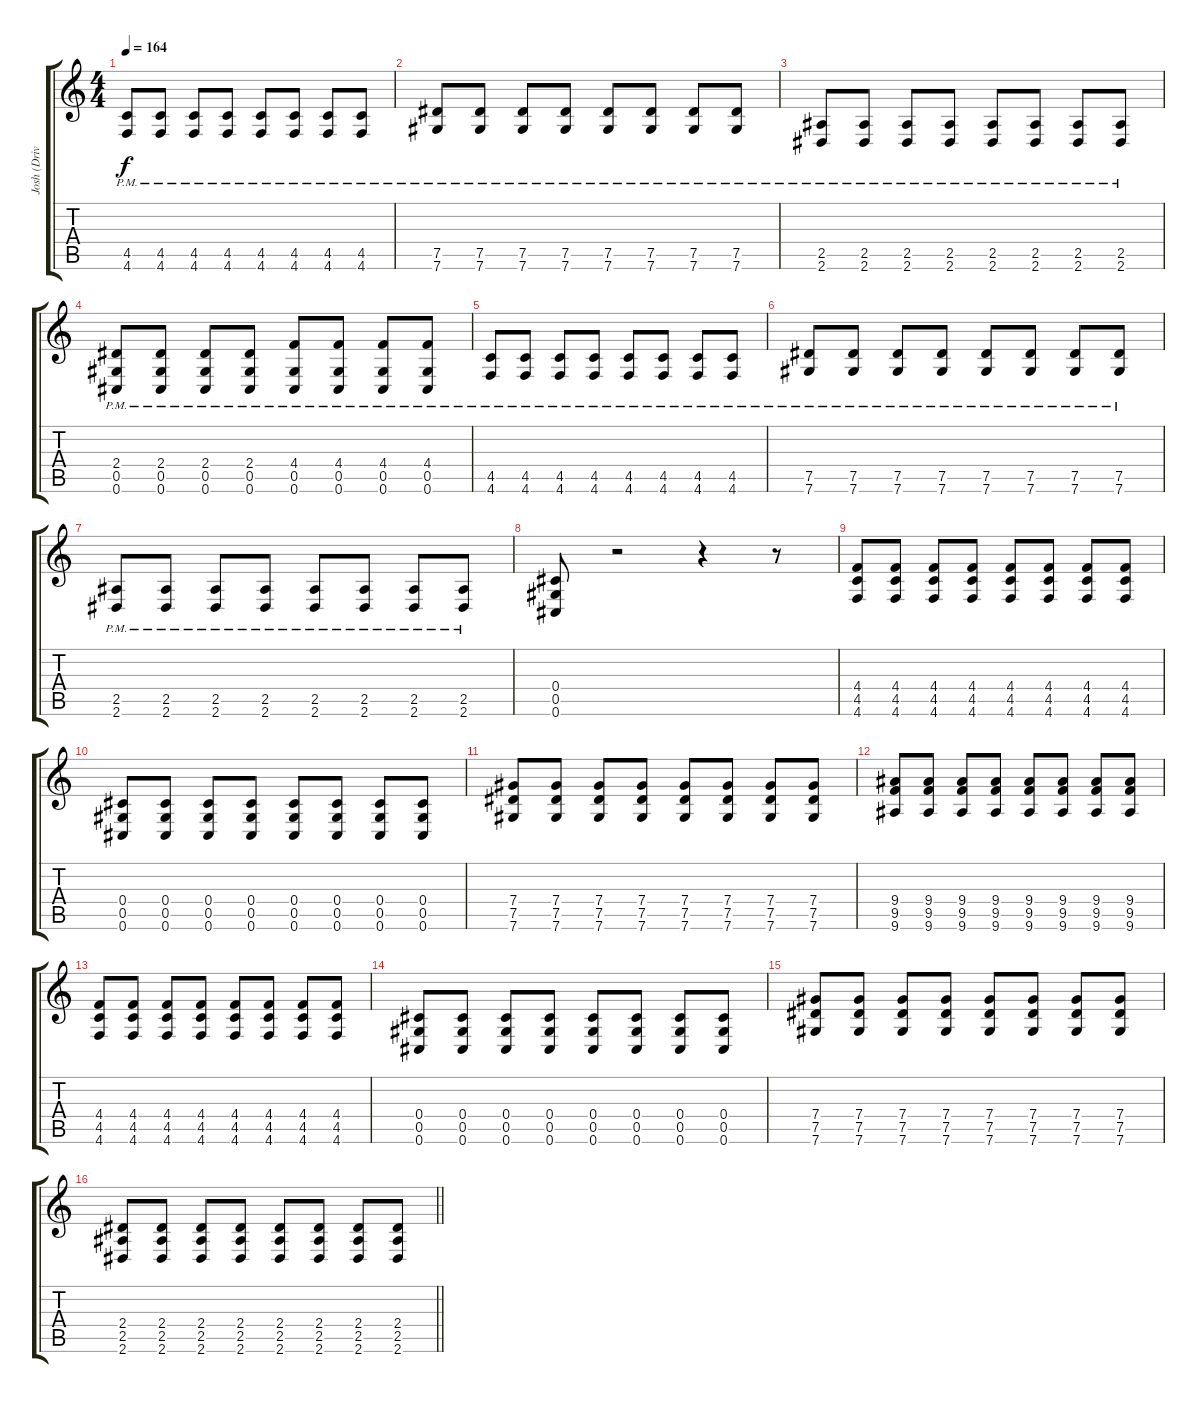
\track ("Josh (Drive)" "Josh (Driv") {instrument overdrivenguitar}
\staff {score tabs}
\tuning (Eb4 Bb3 Gb3 Db3 Ab2 Db2) {hide}
\ts (4 4)
\tempo 164
\clef g2
\ks c
(4.5{pm} 4.6{pm}).8{dy f} (4.5{pm} 4.6{pm}).8 (4.5{pm} 4.6{pm}).8 (4.5{pm} 4.6{pm}).8 (4.5{pm} 4.6{pm}).8 (4.5{pm} 4.6{pm}).8 (4.5{pm} 4.6{pm}).8 (4.5{pm} 4.6{pm}).8 |
(7.5{pm} 7.6{pm}).8 (7.5{pm} 7.6{pm}).8 (7.5{pm} 7.6{pm}).8 (7.5{pm} 7.6{pm}).8 (7.5{pm} 7.6{pm}).8 (7.5{pm} 7.6{pm}).8 (7.5{pm} 7.6{pm}).8 (7.5{pm} 7.6{pm}).8 |
(2.5{pm} 2.6{pm}).8 (2.5{pm} 2.6{pm}).8 (2.5{pm} 2.6{pm}).8 (2.5{pm} 2.6{pm}).8 (2.5{pm} 2.6{pm}).8 (2.5{pm} 2.6{pm}).8 (2.5{pm} 2.6{pm}).8 (2.5{pm} 2.6{pm}).8 |
(2.4{pm} 0.5{pm} 0.6{pm}).8 (2.4{pm} 0.5{pm} 0.6{pm}).8 (2.4{pm} 0.5{pm} 0.6{pm}).8 (2.4{pm} 0.5{pm} 0.6{pm}).8 (4.4{pm} 0.5{pm} 0.6{pm}).8 (4.4{pm} 0.5{pm} 0.6{pm}).8 (4.4{pm} 0.5{pm} 0.6{pm}).8 (4.4{pm} 0.5{pm} 0.6{pm}).8 |
(4.5{pm} 4.6{pm}).8 (4.5{pm} 4.6{pm}).8 (4.5{pm} 4.6{pm}).8 (4.5{pm} 4.6{pm}).8 (4.5{pm} 4.6{pm}).8 (4.5{pm} 4.6{pm}).8 (4.5{pm} 4.6{pm}).8 (4.5{pm} 4.6{pm}).8 |
(7.5{pm} 7.6{pm}).8 (7.5{pm} 7.6{pm}).8 (7.5{pm} 7.6{pm}).8 (7.5{pm} 7.6{pm}).8 (7.5{pm} 7.6{pm}).8 (7.5{pm} 7.6{pm}).8 (7.5{pm} 7.6{pm}).8 (7.5{pm} 7.6{pm}).8 |
(2.5{pm} 2.6{pm}).8 (2.5{pm} 2.6{pm}).8 (2.5{pm} 2.6{pm}).8 (2.5{pm} 2.6{pm}).8 (2.5{pm} 2.6{pm}).8 (2.5{pm} 2.6{pm}).8 (2.5{pm} 2.6{pm}).8 (2.5{pm} 2.6{pm}).8 |
(0.4 0.5 0.6).8 r.2 r.4 r.8 |
(4.4 4.5 4.6).8 (4.4 4.5 4.6).8 (4.4 4.5 4.6).8 (4.4 4.5 4.6).8 (4.4 4.5 4.6).8 (4.4 4.5 4.6).8 (4.4 4.5 4.6).8 (4.4 4.5 4.6).8 |
(0.4 0.5 0.6).8 (0.4 0.5 0.6).8 (0.4 0.5 0.6).8 (0.4 0.5 0.6).8 (0.4 0.5 0.6).8 (0.4 0.5 0.6).8 (0.4 0.5 0.6).8 (0.4 0.5 0.6).8 |
(7.4 7.5 7.6).8 (7.4 7.5 7.6).8 (7.4 7.5 7.6).8 (7.4 7.5 7.6).8 (7.4 7.5 7.6).8 (7.4 7.5 7.6).8 (7.4 7.5 7.6).8 (7.4 7.5 7.6).8 |
(9.4 9.5 9.6).8 (9.4 9.5 9.6).8 (9.4 9.5 9.6).8 (9.4 9.5 9.6).8 (9.4 9.5 9.6).8 (9.4 9.5 9.6).8 (9.4 9.5 9.6).8 (9.4 9.5 9.6).8 |
(4.4 4.5 4.6).8 (4.4 4.5 4.6).8 (4.4 4.5 4.6).8 (4.4 4.5 4.6).8 (4.4 4.5 4.6).8 (4.4 4.5 4.6).8 (4.4 4.5 4.6).8 (4.4 4.5 4.6).8 |
(0.4 0.5 0.6).8 (0.4 0.5 0.6).8 (0.4 0.5 0.6).8 (0.4 0.5 0.6).8 (0.4 0.5 0.6).8 (0.4 0.5 0.6).8 (0.4 0.5 0.6).8 (0.4 0.5 0.6).8 |
(7.4 7.5 7.6).8 (7.4 7.5 7.6).8 (7.4 7.5 7.6).8 (7.4 7.5 7.6).8 (7.4 7.5 7.6).8 (7.4 7.5 7.6).8 (7.4 7.5 7.6).8 (7.4 7.5 7.6).8 |
\barLineRight lightlight
(2.4 2.5 2.6).8 (2.4 2.5 2.6).8 (2.4 2.5 2.6).8 (2.4 2.5 2.6).8 (2.4 2.5 2.6).8 (2.4 2.5 2.6).8 (2.4 2.5 2.6).8 (2.4 2.5 2.6).8
